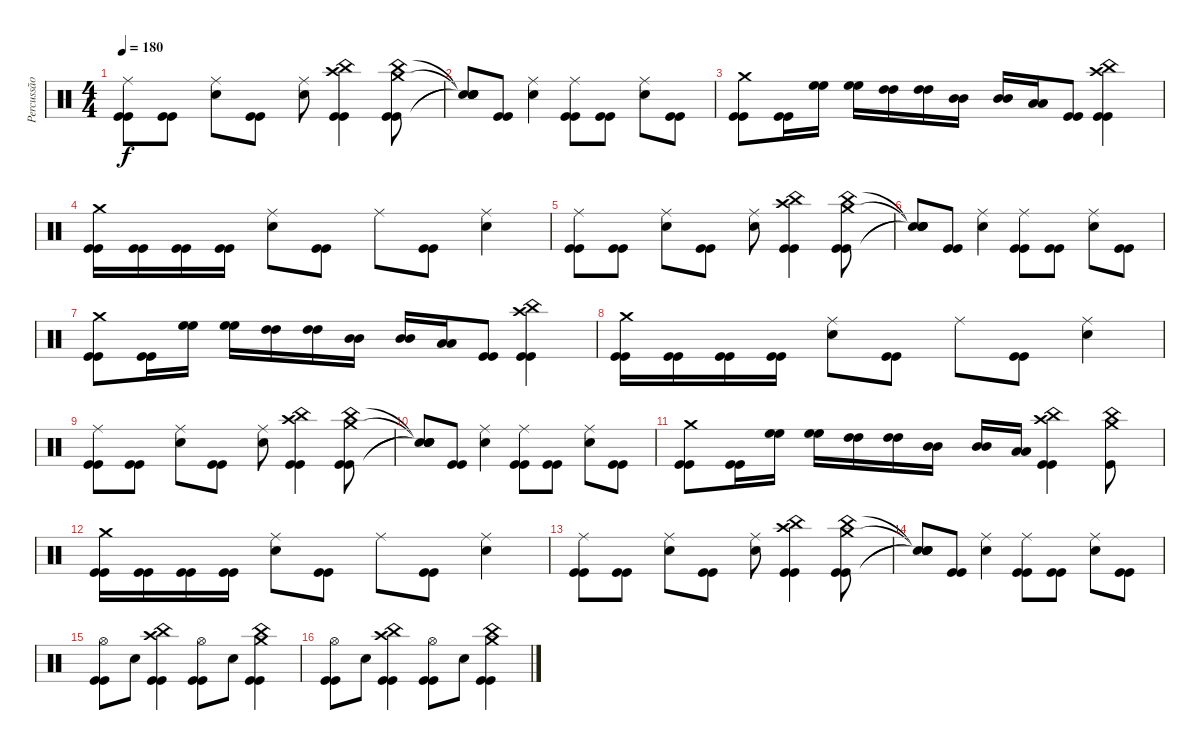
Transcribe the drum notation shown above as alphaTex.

\track ("Percussão" "Percussão") {instrument percussion}
\staff {score}
\articulation defaults
\ts (4 4)
\tempo 180
\clef neutral
\ks c
("Ride (middle)" "Kick (hit)" "Kick (hit)").8{dy f} ("Kick (hit)" "Kick (hit)").8 ("Ride (middle)" "Snare (hit) 2").8 ("Kick (hit)" "Kick (hit)").8 ("Ride (middle)" "Snare (hit) 2").8 ("Crash high (hit)" "China (hit)" "Kick (hit)" "Kick (hit)").4 ("Crash medium (hit)" "China (hit)" "Kick (hit)" "Kick (hit)").8 |
("Snare (hit)"{t} "Snare (hit)"{t} "Snare (hit)"{t} "Snare (hit)"{t}).8 ("Kick (hit)" "Kick (hit)").8 ("Ride (middle)" "Snare (hit) 2").4 ("Ride (middle)" "Kick (hit)" "Kick (hit)").8 ("Kick (hit)" "Kick (hit)").8 ("Ride (middle)" "Snare (hit) 2").8 ("Kick (hit)" "Kick (hit)").8 |
("Crash medium (hit)" "Kick (hit)" "Kick (hit)").8 ("Kick (hit)" "Kick (hit)").16 ("High Floor Tom (hit)" "High Floor Tom (hit)").16 ("High Floor Tom (hit)" "High Floor Tom (hit)").16 ("High Tom (hit)" "High Tom (hit)").16 ("High Tom (hit)" "High Tom (hit)").16 ("Mid Tom (hit)" "Mid Tom (hit)").16 ("Mid Tom (hit)" "Mid Tom (hit)").16 ("Low Tom (hit)" "Low Tom (hit)").16 ("Kick (hit)" "Kick (hit)").8 ("Crash high (hit)" "China (hit)" "Kick (hit)" "Kick (hit)").4 |
("Crash medium (hit)" "Kick (hit)" "Kick (hit)").16 ("Kick (hit)" "Kick (hit)").16 ("Kick (hit)" "Kick (hit)").16 ("Kick (hit)" "Kick (hit)").16 ("Ride (middle)" "Snare (hit) 2").8 ("Kick (hit)" "Kick (hit)").8 "Ride (middle)".8 ("Kick (hit)" "Kick (hit)").8 ("Ride (middle)" "Snare (hit) 2").4 |
("Ride (middle)" "Kick (hit)" "Kick (hit)").8 ("Kick (hit)" "Kick (hit)").8 ("Ride (middle)" "Snare (hit) 2").8 ("Kick (hit)" "Kick (hit)").8 ("Ride (middle)" "Snare (hit) 2").8 ("Crash high (hit)" "China (hit)" "Kick (hit)" "Kick (hit)").4 ("Crash medium (hit)" "China (hit)" "Kick (hit)" "Kick (hit)").8 |
("Snare (hit)"{t} "Snare (hit)"{t} "Snare (hit)"{t} "Snare (hit)"{t}).8 ("Kick (hit)" "Kick (hit)").8 ("Ride (middle)" "Snare (hit) 2").4 ("Ride (middle)" "Kick (hit)" "Kick (hit)").8 ("Kick (hit)" "Kick (hit)").8 ("Ride (middle)" "Snare (hit) 2").8 ("Kick (hit)" "Kick (hit)").8 |
("Crash medium (hit)" "Kick (hit)" "Kick (hit)").8 ("Kick (hit)" "Kick (hit)").16 ("High Floor Tom (hit)" "High Floor Tom (hit)").16 ("High Floor Tom (hit)" "High Floor Tom (hit)").16 ("High Tom (hit)" "High Tom (hit)").16 ("High Tom (hit)" "High Tom (hit)").16 ("Mid Tom (hit)" "Mid Tom (hit)").16 ("Mid Tom (hit)" "Mid Tom (hit)").16 ("Low Tom (hit)" "Low Tom (hit)").16 ("Kick (hit)" "Kick (hit)").8 ("Crash high (hit)" "China (hit)" "Kick (hit)" "Kick (hit)").4 |
("Crash medium (hit)" "Kick (hit)" "Kick (hit)").16 ("Kick (hit)" "Kick (hit)").16 ("Kick (hit)" "Kick (hit)").16 ("Kick (hit)" "Kick (hit)").16 ("Ride (middle)" "Snare (hit) 2").8 ("Kick (hit)" "Kick (hit)").8 "Ride (middle)".8 ("Kick (hit)" "Kick (hit)").8 ("Ride (middle)" "Snare (hit) 2").4 |
("Ride (middle)" "Kick (hit)" "Kick (hit)").8 ("Kick (hit)" "Kick (hit)").8 ("Ride (middle)" "Snare (hit) 2").8 ("Kick (hit)" "Kick (hit)").8 ("Ride (middle)" "Snare (hit) 2").8 ("Crash high (hit)" "China (hit)" "Kick (hit)" "Kick (hit)").4 ("Crash medium (hit)" "China (hit)" "Kick (hit)" "Kick (hit)").8 |
("Snare (hit)"{t} "Snare (hit)"{t} "Snare (hit)"{t} "Snare (hit)"{t}).8 ("Kick (hit)" "Kick (hit)").8 ("Ride (middle)" "Snare (hit) 2").4 ("Ride (middle)" "Kick (hit)" "Kick (hit)").8 ("Kick (hit)" "Kick (hit)").8 ("Ride (middle)" "Snare (hit) 2").8 ("Kick (hit)" "Kick (hit)").8 |
("Crash medium (hit)" "Kick (hit)" "Kick (hit)").8 ("Kick (hit)" "Kick (hit)").16 ("High Floor Tom (hit)" "High Floor Tom (hit)").16 ("High Floor Tom (hit)" "High Floor Tom (hit)").16 ("High Tom (hit)" "High Tom (hit)").16 ("High Tom (hit)" "High Tom (hit)").16 ("Mid Tom (hit)" "Mid Tom (hit)").16 ("Mid Tom (hit)" "Mid Tom (hit)").16 ("Low Tom (hit)" "Low Tom (hit)").16 ("Crash high (hit)" "China (hit)" "Kick (hit)" "Kick (hit)").4 ("Crash medium (hit)" "China (hit)" "Kick (hit)").8 |
("Crash medium (hit)" "Kick (hit)" "Kick (hit)").16 ("Kick (hit)" "Kick (hit)").16 ("Kick (hit)" "Kick (hit)").16 ("Kick (hit)" "Kick (hit)").16 ("Ride (middle)" "Snare (hit) 2").8 ("Kick (hit)" "Kick (hit)").8 "Ride (middle)".8 ("Kick (hit)" "Kick (hit)").8 ("Ride (middle)" "Snare (hit) 2").4 |
("Ride (middle)" "Kick (hit)" "Kick (hit)").8 ("Kick (hit)" "Kick (hit)").8 ("Ride (middle)" "Snare (hit) 2").8 ("Kick (hit)" "Kick (hit)").8 ("Ride (middle)" "Snare (hit) 2").8 ("Crash high (hit)" "China (hit)" "Kick (hit)" "Kick (hit)").4 ("Crash medium (hit)" "China (hit)" "Kick (hit)" "Kick (hit)").8 |
("Snare (hit)"{t} "Snare (hit)"{t} "Snare (hit)"{t} "Snare (hit)"{t}).8 ("Kick (hit)" "Kick (hit)").8 ("Ride (middle)" "Snare (hit) 2").4 ("Ride (middle)" "Kick (hit)" "Kick (hit)").8 ("Kick (hit)" "Kick (hit)").8 ("Ride (middle)" "Snare (hit) 2").8 ("Kick (hit)" "Kick (hit)").8 |
("Hi-Hat (open)" "Kick (hit)" "Kick (hit)").8 "Snare (hit) 2".8 ("Crash high (hit)" "China (hit)" "Kick (hit)" "Kick (hit)").4 ("Hi-Hat (open)" "Kick (hit)" "Kick (hit)").8 "Snare (hit) 2".8 ("Crash medium (hit)" "China (hit)" "Kick (hit)" "Kick (hit)").4 |
("Hi-Hat (open)" "Kick (hit)" "Kick (hit)").8 "Snare (hit) 2".8 ("Crash high (hit)" "China (hit)" "Kick (hit)" "Kick (hit)").4 ("Hi-Hat (open)" "Kick (hit)" "Kick (hit)").8 "Snare (hit) 2".8 ("Crash medium (hit)" "China (hit)" "Kick (hit)" "Kick (hit)").4
